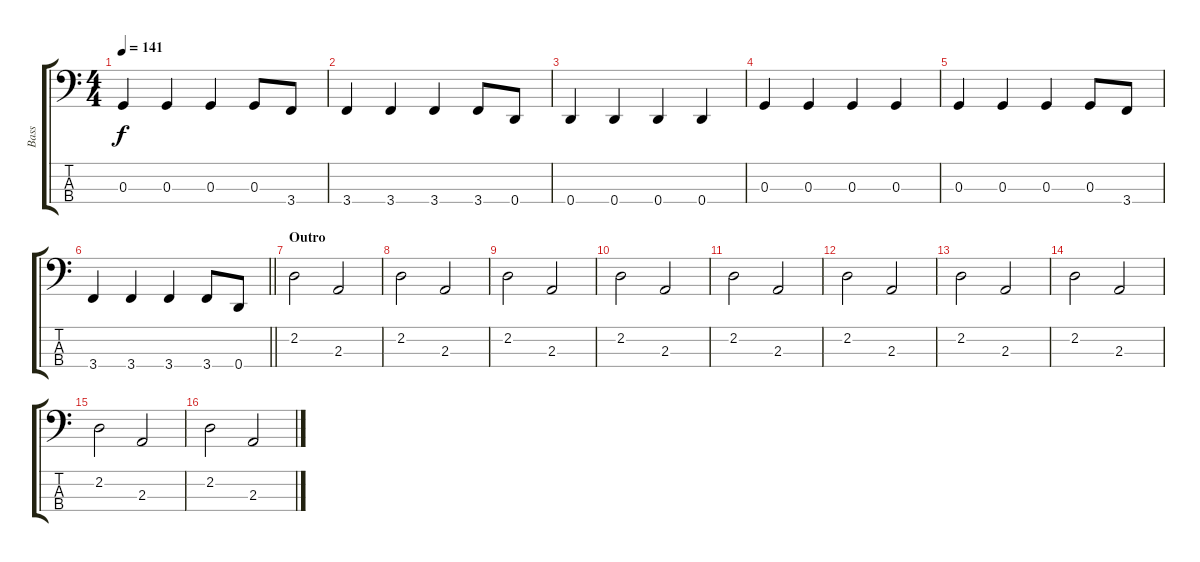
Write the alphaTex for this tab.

\track ("Bass" "Bass") {instrument electricbassfinger}
\staff {score tabs}
\tuning (F2 C2 G1 D1) {hide}
\ts (4 4)
\tempo 141
\clef f4
\ks c
0.3.4{dy f} 0.3.4 0.3.4 0.3.8 3.4.8 |
3.4.4 3.4.4 3.4.4 3.4.8 0.4.8 |
0.4.4 0.4.4 0.4.4 0.4.4 |
0.3.4 0.3.4 0.3.4 0.3.4 |
0.3.4 0.3.4 0.3.4 0.3.8 3.4.8 |
\barLineRight lightlight
3.4.4 3.4.4 3.4.4 3.4.8 0.4.8 |
\section ("" "Outro")
2.2.2 2.3.2 |
2.2.2 2.3.2 |
2.2.2 2.3.2 |
2.2.2 2.3.2 |
2.2.2 2.3.2 |
2.2.2 2.3.2 |
2.2.2 2.3.2 |
2.2.2 2.3.2 |
2.2.2{volume 14} 2.3.2 |
2.2.2{volume 13} 2.3.2
